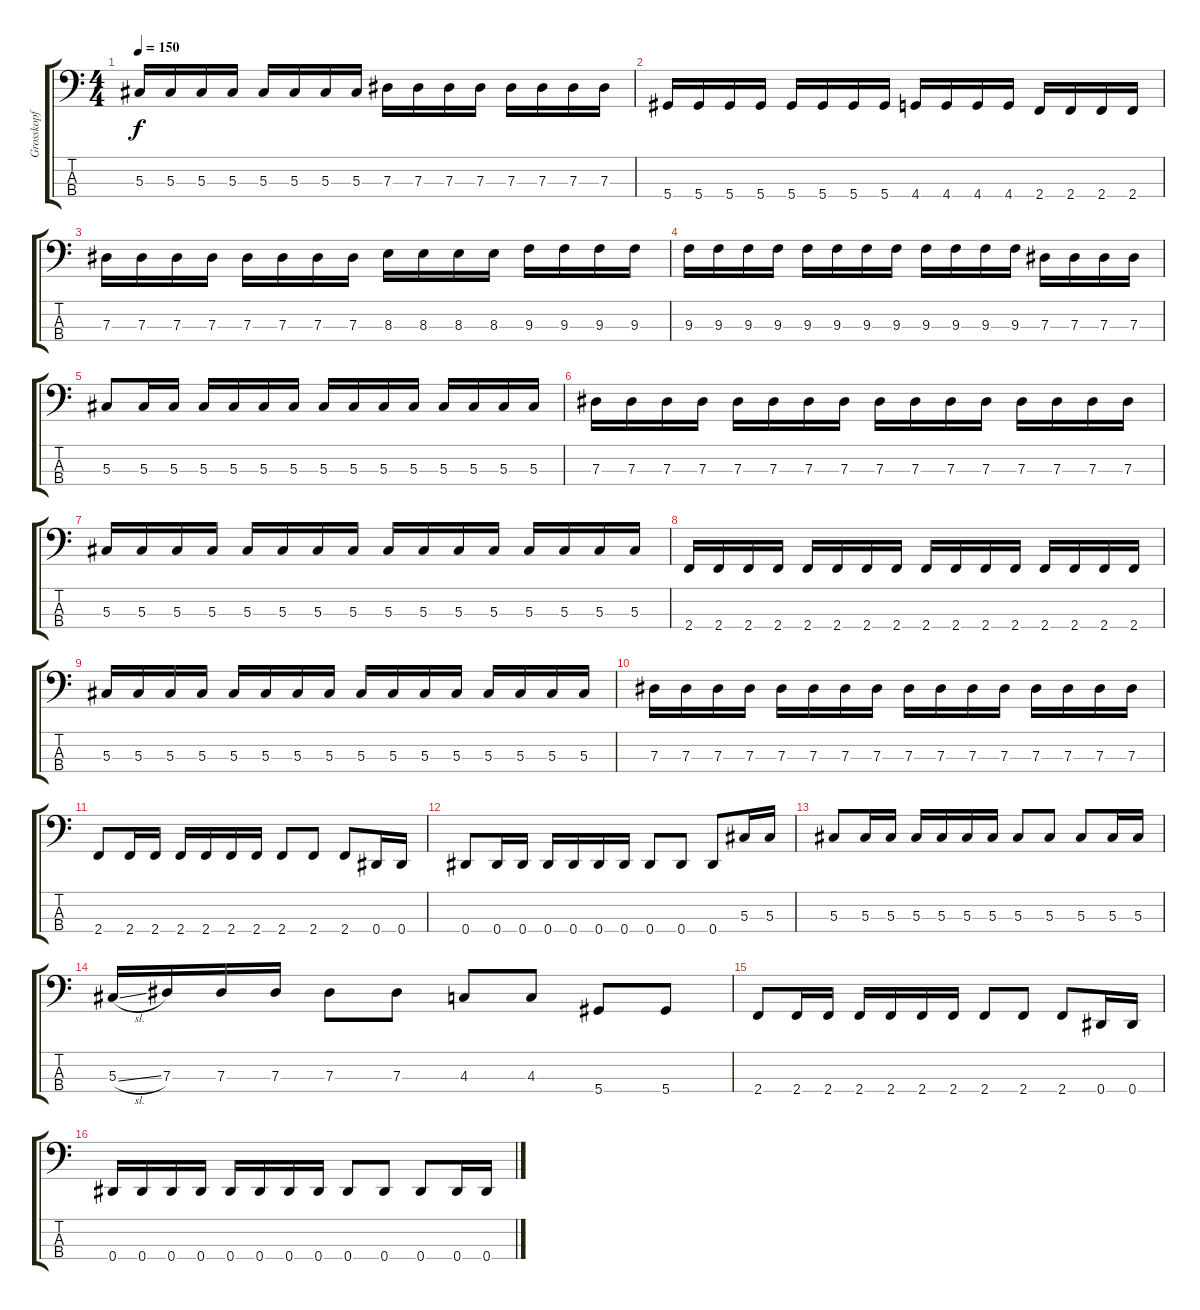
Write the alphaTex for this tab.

\track ("Grosskopf" "Grosskopf") {instrument electricbassfinger}
\staff {score tabs}
\tuning (Gb2 Db2 Ab1 Eb1) {hide}
\ts (4 4)
\tempo 150
\clef f4
\ks c
5.3.16{dy f} 5.3.16 5.3.16 5.3.16 5.3.16 5.3.16 5.3.16 5.3.16 7.3.16 7.3.16 7.3.16 7.3.16 7.3.16 7.3.16 7.3.16 7.3.16 |
5.4.16 5.4.16 5.4.16 5.4.16 5.4.16 5.4.16 5.4.16 5.4.16 4.4.16 4.4.16 4.4.16 4.4.16 2.4.16 2.4.16 2.4.16 2.4.16 |
7.3.16 7.3.16 7.3.16 7.3.16 7.3.16 7.3.16 7.3.16 7.3.16 8.3.16 8.3.16 8.3.16 8.3.16 9.3.16 9.3.16 9.3.16 9.3.16 |
9.3.16 9.3.16 9.3.16 9.3.16 9.3.16 9.3.16 9.3.16 9.3.16 9.3.16 9.3.16 9.3.16 9.3.16 7.3.16 7.3.16 7.3.16 7.3.16 |
5.3.8 5.3.16 5.3.16 5.3.16 5.3.16 5.3.16 5.3.16 5.3.16 5.3.16 5.3.16 5.3.16 5.3.16 5.3.16 5.3.16 5.3.16 |
7.3.16 7.3.16 7.3.16 7.3.16 7.3.16 7.3.16 7.3.16 7.3.16 7.3.16 7.3.16 7.3.16 7.3.16 7.3.16 7.3.16 7.3.16 7.3.16 |
5.3.16 5.3.16 5.3.16 5.3.16 5.3.16 5.3.16 5.3.16 5.3.16 5.3.16 5.3.16 5.3.16 5.3.16 5.3.16 5.3.16 5.3.16 5.3.16 |
2.4.16 2.4.16 2.4.16 2.4.16 2.4.16 2.4.16 2.4.16 2.4.16 2.4.16 2.4.16 2.4.16 2.4.16 2.4.16 2.4.16 2.4.16 2.4.16 |
5.3.16 5.3.16 5.3.16 5.3.16 5.3.16 5.3.16 5.3.16 5.3.16 5.3.16 5.3.16 5.3.16 5.3.16 5.3.16 5.3.16 5.3.16 5.3.16 |
7.3.16 7.3.16 7.3.16 7.3.16 7.3.16 7.3.16 7.3.16 7.3.16 7.3.16 7.3.16 7.3.16 7.3.16 7.3.16 7.3.16 7.3.16 7.3.16 |
2.4.8 2.4.16 2.4.16 2.4.16 2.4.16 2.4.16 2.4.16 2.4.8 2.4.8 2.4.8 0.4.16 0.4.16 |
0.4.8 0.4.16 0.4.16 0.4.16 0.4.16 0.4.16 0.4.16 0.4.8 0.4.8 0.4.8 5.3.16 5.3.16 |
5.3.8 5.3.16 5.3.16 5.3.16 5.3.16 5.3.16 5.3.16 5.3.8 5.3.8 5.3.8 5.3.16 5.3.16 |
5.3{sl}.16 7.3.16 7.3.16 7.3.16 7.3.8 7.3.8 4.3.8 4.3.8 5.4.8 5.4.8 |
2.4.8 2.4.16 2.4.16 2.4.16 2.4.16 2.4.16 2.4.16 2.4.8 2.4.8 2.4.8 0.4.16 0.4.16 |
0.4.16 0.4.16 0.4.16 0.4.16 0.4.16 0.4.16 0.4.16 0.4.16 0.4.8 0.4.8 0.4.8 0.4.16 0.4.16
